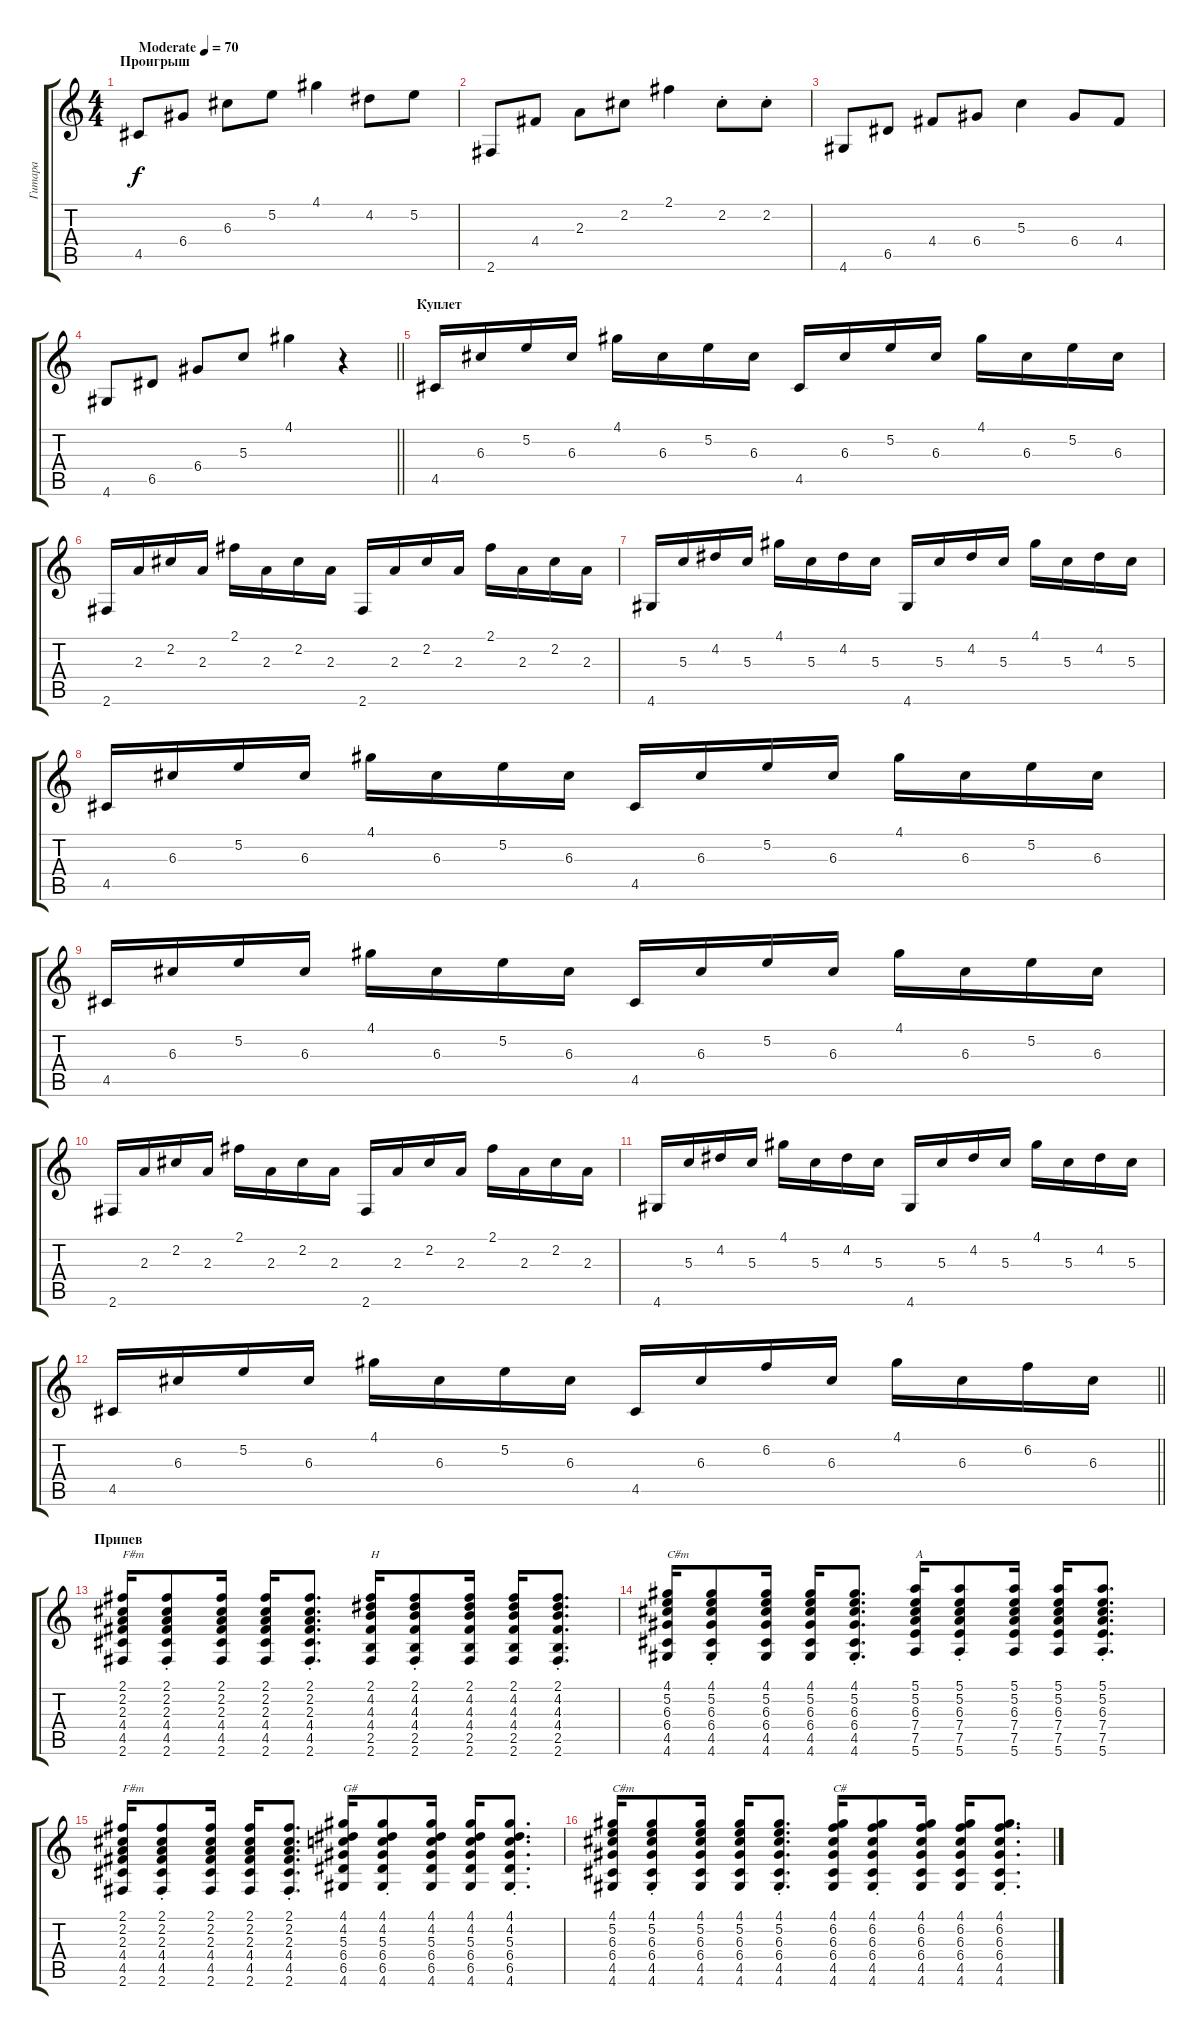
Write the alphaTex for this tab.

\track ("Гитара" "Гитара") {instrument acousticguitarsteel}
\staff {score tabs}
\tuning (E4 B3 G3 D3 A2 E2) {hide}
\ts (4 4)
\section ("" "Проигрыш")
\tempo (70 "Moderate")
\clef g2
\ks c
4.5.8{dy f instrument acousticguitarsteel} 6.4.8 6.3.8 5.2.8 4.1.4 4.2.8 5.2.8 |
2.6.8 4.4.8 2.3.8 2.2.8 2.1.4 2.2{st}.8 2.2{st}.8 |
4.6.8 6.5.8 4.4.8 6.4.8 5.3.4 6.4.8 4.4.8 |
\barLineRight lightlight
4.6.8 6.5.8 6.4.8 5.3.8 4.1.4 r.4 |
\section ("" "Куплет")
4.5.16 6.3.16 5.2.16 6.3.16 4.1.16 6.3.16 5.2.16 6.3.16 4.5.16 6.3.16 5.2.16 6.3.16 4.1.16 6.3.16 5.2.16 6.3.16 |
2.6.16 2.3.16 2.2.16 2.3.16 2.1.16 2.3.16 2.2.16 2.3.16 2.6.16 2.3.16 2.2.16 2.3.16 2.1.16 2.3.16 2.2.16 2.3.16 |
4.6.16 5.3.16 4.2.16 5.3.16 4.1.16 5.3.16 4.2.16 5.3.16 4.6.16 5.3.16 4.2.16 5.3.16 4.1.16 5.3.16 4.2.16 5.3.16 |
4.5.16 6.3.16 5.2.16 6.3.16 4.1.16 6.3.16 5.2.16 6.3.16 4.5.16 6.3.16 5.2.16 6.3.16 4.1.16 6.3.16 5.2.16 6.3.16 |
4.5.16 6.3.16 5.2.16 6.3.16 4.1.16 6.3.16 5.2.16 6.3.16 4.5.16 6.3.16 5.2.16 6.3.16 4.1.16 6.3.16 5.2.16 6.3.16 |
2.6.16 2.3.16 2.2.16 2.3.16 2.1.16 2.3.16 2.2.16 2.3.16 2.6.16 2.3.16 2.2.16 2.3.16 2.1.16 2.3.16 2.2.16 2.3.16 |
4.6.16 5.3.16 4.2.16 5.3.16 4.1.16 5.3.16 4.2.16 5.3.16 4.6.16 5.3.16 4.2.16 5.3.16 4.1.16 5.3.16 4.2.16 5.3.16 |
\barLineRight lightlight
4.5.16 6.3.16 5.2.16 6.3.16 4.1.16 6.3.16 5.2.16 6.3.16 4.5.16 6.3.16 6.2.16 6.3.16 4.1.16 6.3.16 6.2.16 6.3.16 |
\section ("" "Припев")
(2.1 2.2 2.3 4.4 4.5 2.6).16{txt "F#m"} (2.1{st} 2.2{st} 2.3 4.4{st} 4.5{st} 2.6).8 (2.1 2.2 2.3 4.4 4.5 2.6).16 (2.1 2.2 2.3 4.4 4.5 2.6).16 (2.1{st} 2.2{st} 2.3{st} 4.4{st} 4.5{st} 2.6{st}).8{d} (2.1 4.2 4.3 4.4 2.5 2.6).16{txt "H"} (2.1{st} 4.2{st} 4.3{st} 4.4{st} 2.5{st} 2.6{st}).8 (2.1 4.2 4.3 4.4 2.5 2.6).16 (2.1 4.2 4.3 4.4 2.5 2.6).16 (2.1{st} 4.2{st} 4.3{st} 4.4{st} 2.5{st} 2.6{st}).8{d} |
(4.1 5.2 6.3 6.4 4.5 4.6).16{txt "C#m"} (4.1{st} 5.2{st} 6.3 6.4{st} 4.5{st} 4.6).8 (4.1 5.2 6.3 6.4 4.5 4.6).16 (4.1 5.2 6.3 6.4 4.5 4.6).16 (4.1{st} 5.2{st} 6.3{st} 6.4{st} 4.5{st} 4.6{st}).8{d} (5.1 5.2 6.3 7.4 7.5 5.6).16{txt "A"} (5.1{st} 5.2{st} 6.3{st} 7.4{st} 7.5{st} 5.6{st}).8 (5.1 5.2 6.3 7.4 7.5 5.6).16 (5.1 5.2 6.3 7.4 7.5 5.6).16 (5.1{st} 5.2{st} 6.3{st} 7.4{st} 7.5{st} 5.6{st}).8{d} |
(2.1 2.2 2.3 4.4 4.5 2.6).16{txt "F#m"} (2.1{st} 2.2{st} 2.3 4.4{st} 4.5{st} 2.6).8 (2.1 2.2 2.3 4.4 4.5 2.6).16 (2.1 2.2 2.3 4.4 4.5 2.6).16 (2.1{st} 2.2{st} 2.3{st} 4.4{st} 4.5{st} 2.6{st}).8{d} (4.1 4.2 5.3 6.4 6.5 4.6).16{txt "G#"} (4.1{st} 4.2{st} 5.3{st} 6.4{st} 6.5{st} 4.6{st}).8 (4.1 4.2 5.3 6.4 6.5 4.6).16 (4.1 4.2 5.3 6.4 6.5 4.6).16 (4.1{st} 4.2{st} 5.3{st} 6.4{st} 6.5{st} 4.6{st}).8{d} |
(4.1 5.2 6.3 6.4 4.5 4.6).16{txt "C#m"} (4.1{st} 5.2{st} 6.3 6.4{st} 4.5{st} 4.6).8 (4.1 5.2 6.3 6.4 4.5 4.6).16 (4.1 5.2 6.3 6.4 4.5 4.6).16 (4.1{st} 5.2{st} 6.3{st} 6.4{st} 4.5{st} 4.6{st}).8{d} (4.1 6.2 6.3 6.4 4.5 4.6).16{txt "C#"} (4.1{st} 6.2{st} 6.3{st} 6.4{st} 4.5{st} 4.6{st}).8 (4.1 6.2 6.3 6.4 4.5 4.6).16 (4.1 6.2 6.3 6.4 4.5 4.6).16 (4.1{st} 6.2{st} 6.3{st} 6.4{st} 4.5{st} 4.6{st}).8{d}
